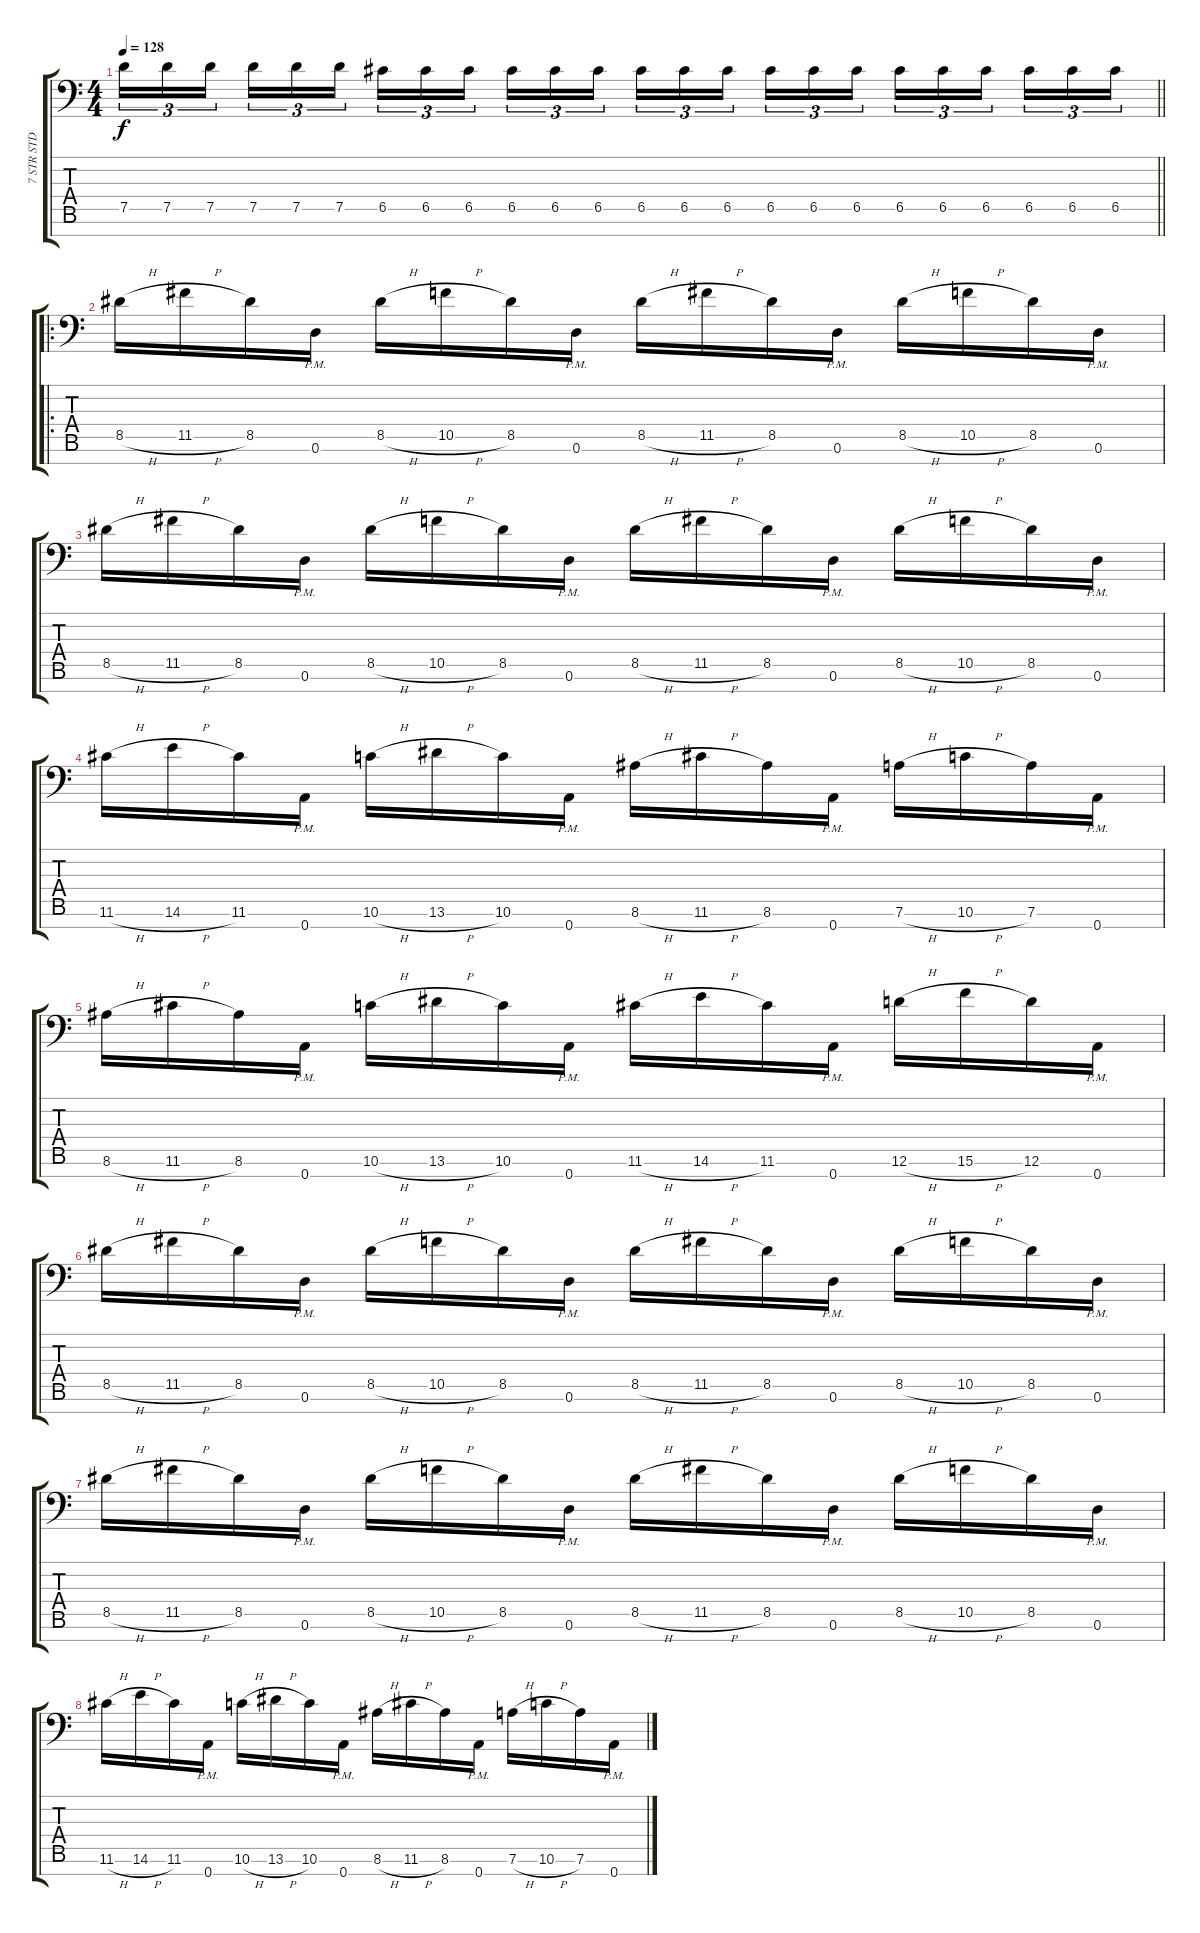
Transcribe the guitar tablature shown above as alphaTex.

\track ("7 STR STD A" "7 STR STD ") {instrument overdrivenguitar}
\staff {score tabs}
\tuning (D4 A3 F3 C3 G2 D2 A1) {hide}
\ts (4 4)
\tempo 128
\clef f4
\barLineRight lightlight
\ks c
7.5.16{tu (3 2) dy f} 7.5.16{tu (3 2)} 7.5.16{tu (3 2) beam splitsecondary} 7.5.16{tu (3 2)} 7.5.16{tu (3 2)} 7.5.16{tu (3 2)} 6.5.16{tu (3 2)} 6.5.16{tu (3 2)} 6.5.16{tu (3 2) beam splitsecondary} 6.5.16{tu (3 2)} 6.5.16{tu (3 2)} 6.5.16{tu (3 2)} 6.5.16{tu (3 2)} 6.5.16{tu (3 2)} 6.5.16{tu (3 2) beam splitsecondary} 6.5.16{tu (3 2)} 6.5.16{tu (3 2)} 6.5.16{tu (3 2)} 6.5.16{tu (3 2)} 6.5.16{tu (3 2)} 6.5.16{tu (3 2) beam splitsecondary} 6.5.16{tu (3 2)} 6.5.16{tu (3 2)} 6.5.16{tu (3 2)} |
\ro
8.5{h}.16 11.5{h}.16 8.5.16 0.6{pm}.16 8.5{h}.16 10.5{h}.16 8.5.16 0.6{pm}.16 8.5{h}.16 11.5{h}.16 8.5.16 0.6{pm}.16 8.5{h}.16 10.5{h}.16 8.5.16 0.6{pm}.16 |
8.5{h}.16 11.5{h}.16 8.5.16 0.6{pm}.16 8.5{h}.16 10.5{h}.16 8.5.16 0.6{pm}.16 8.5{h}.16 11.5{h}.16 8.5.16 0.6{pm}.16 8.5{h}.16 10.5{h}.16 8.5.16 0.6{pm}.16 |
11.6{h}.16 14.6{h}.16 11.6.16 0.7{pm}.16 10.6{h}.16 13.6{h}.16 10.6.16 0.7{pm}.16 8.6{h}.16 11.6{h}.16 8.6.16 0.7{pm}.16 7.6{h}.16 10.6{h}.16 7.6.16 0.7{pm}.16 |
8.6{h}.16 11.6{h}.16 8.6.16 0.7{pm}.16 10.6{h}.16 13.6{h}.16 10.6.16 0.7{pm}.16 11.6{h}.16 14.6{h}.16 11.6.16 0.7{pm}.16 12.6{h}.16 15.6{h}.16 12.6.16 0.7{pm}.16 |
8.5{h}.16 11.5{h}.16 8.5.16 0.6{pm}.16 8.5{h}.16 10.5{h}.16 8.5.16 0.6{pm}.16 8.5{h}.16 11.5{h}.16 8.5.16 0.6{pm}.16 8.5{h}.16 10.5{h}.16 8.5.16 0.6{pm}.16 |
8.5{h}.16 11.5{h}.16 8.5.16 0.6{pm}.16 8.5{h}.16 10.5{h}.16 8.5.16 0.6{pm}.16 8.5{h}.16 11.5{h}.16 8.5.16 0.6{pm}.16 8.5{h}.16 10.5{h}.16 8.5.16 0.6{pm}.16 |
11.6{h}.16 14.6{h}.16 11.6.16 0.7{pm}.16 10.6{h}.16 13.6{h}.16 10.6.16 0.7{pm}.16 8.6{h}.16 11.6{h}.16 8.6.16 0.7{pm}.16 7.6{h}.16 10.6{h}.16 7.6.16 0.7{pm}.16
